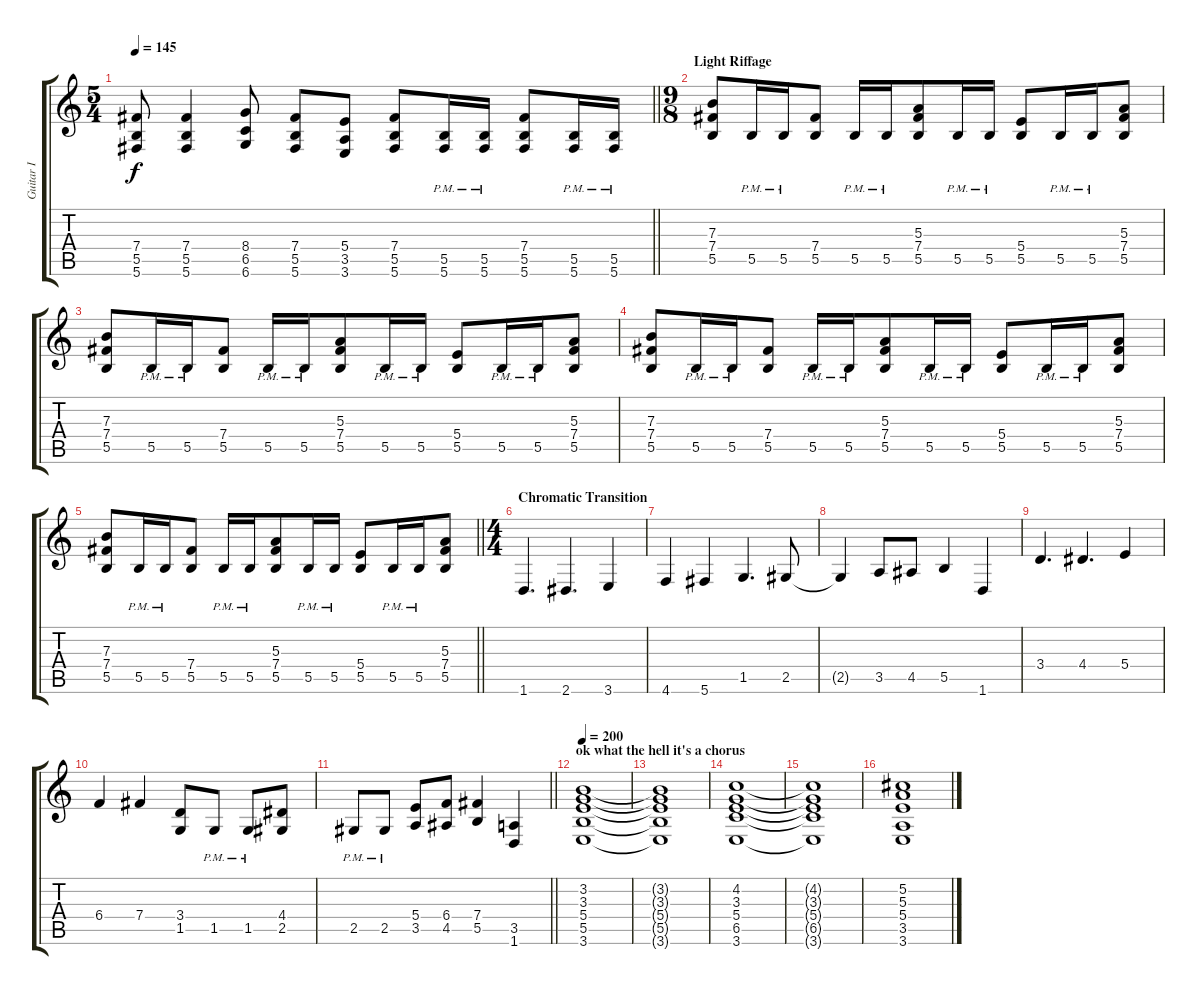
\track ("Guitar I" "Guitar I") {instrument distortionguitar}
\staff {score tabs}
\tuning (Db4 Ab3 E3 B2 Gb2 Db2) {hide}
\ts (5 4)
\tempo 145
\clef g2
\barLineRight lightlight
\ks c
(7.4{t} 5.5{t} 5.6{t}).8{dy f} (7.4 5.5 5.6).4 (8.4 6.5 6.6).8 (7.4 5.5 5.6).8 (5.4 3.5 3.6).8 (7.4 5.5 5.6).8 (5.5{pm} 5.6{pm}).16 (5.5{pm} 5.6{pm}).16 (7.4 5.5 5.6).8 (5.5{pm} 5.6{pm}).16 (5.5{pm} 5.6{pm}).16 |
\ts (9 8)
\section ("" "Light Riffage")
(7.3 7.4 5.5).8{volume 14} 5.5{pm}.16 5.5{pm}.16 (7.4 5.5).8 5.5{pm}.16 5.5{pm}.16 (5.3 7.4 5.5).8 5.5{pm}.16 5.5{pm}.16 (5.4 5.5).8 5.5{pm}.16 5.5{pm}.16 (5.3 7.4 5.5).8 |
(7.3 7.4 5.5).8 5.5{pm}.16 5.5{pm}.16 (7.4 5.5).8 5.5{pm}.16 5.5{pm}.16 (5.3 7.4 5.5).8 5.5{pm}.16 5.5{pm}.16 (5.4 5.5).8 5.5{pm}.16 5.5{pm}.16 (5.3 7.4 5.5).8 |
(7.3 7.4 5.5).8 5.5{pm}.16 5.5{pm}.16 (7.4 5.5).8 5.5{pm}.16 5.5{pm}.16 (5.3 7.4 5.5).8 5.5{pm}.16 5.5{pm}.16 (5.4 5.5).8 5.5{pm}.16 5.5{pm}.16 (5.3 7.4 5.5).8 |
\barLineRight lightlight
(7.3 7.4 5.5).8 5.5{pm}.16 5.5{pm}.16 (7.4 5.5).8 5.5{pm}.16 5.5{pm}.16 (5.3 7.4 5.5).8 5.5{pm}.16 5.5{pm}.16 (5.4 5.5).8 5.5{pm}.16 5.5{pm}.16 (5.3 7.4 5.5).8 |
\ts (4 4)
\section ("" "Chromatic Transition")
1.6.4{d} 2.6.4{d} 3.6.4 |
4.6.4 5.6.4 1.5.4{d} 2.5.8 |
2.5{t}.4 3.5.8 4.5.8 5.5.4 1.6.4 |
3.4.4{d} 4.4.4{d} 5.4.4 |
6.4.4 7.4.4 (3.4 1.5).8 1.5{pm}.8 1.5{pm}.8 (4.4 2.5).8 |
\barLineRight lightlight
2.5{pm}.8 2.5{pm}.8 (5.4 3.5).8 (6.4 4.5).8 (7.4 5.5).4 (3.5 1.6).4 |
\section ("" "ok what the hell it's a chorus")
\tempo 200
(3.2 3.3 5.4 5.5 3.6).1{volume 11} |
(3.2{t} 3.3{t} 5.4{t} 5.5{t} 3.6{t}).1 |
(4.2 3.3 5.4 6.5 3.6).1 |
(4.2{t} 3.3{t} 5.4{t} 6.5{t} 3.6{t}).1 |
(5.2 5.3 5.4 3.5 3.6).1
